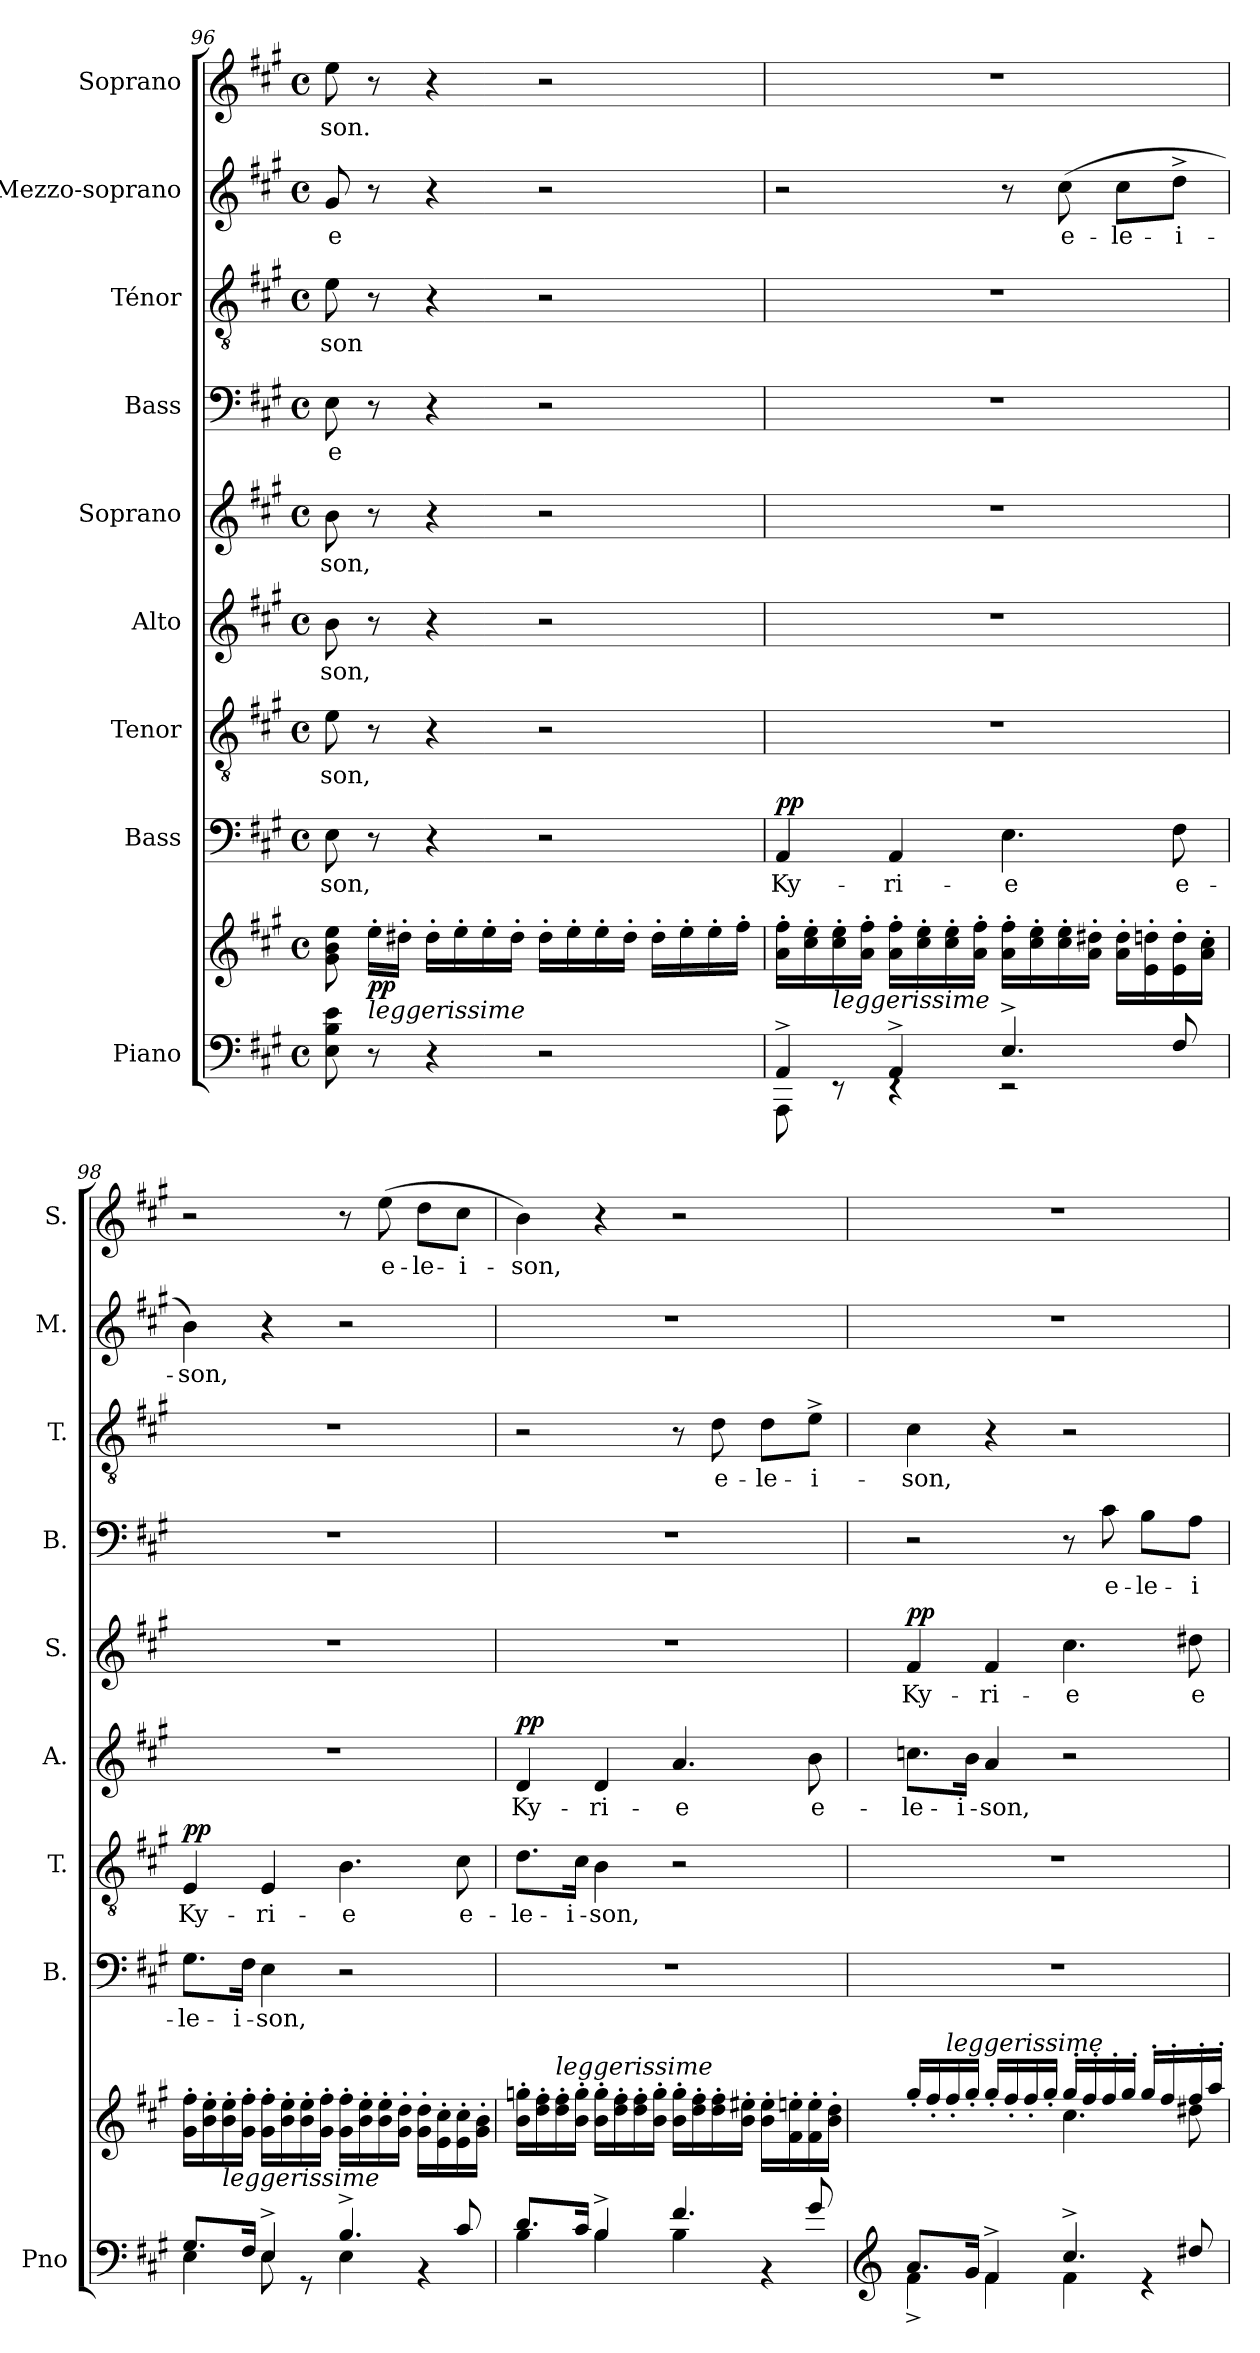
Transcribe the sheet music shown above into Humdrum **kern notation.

**kern	**kern	**dynam	**kern	**text	**dynam	**kern	**text	**dynam	**kern	**text	**dynam	**kern	**text	**dynam	**kern	**text	**kern	**text	**kern	**text	**kern	**text
*part9	*part9	*part9	*part8	*part8	*part8	*part7	*part7	*part7	*part6	*part6	*part6	*part5	*part5	*part5	*part4	*part4	*part3	*part3	*part2	*part2	*part1	*part1
*staff10	*staff9	*staff9/10	*staff8	*staff8	*staff8	*staff7	*staff7	*staff7	*staff6	*staff6	*staff6	*staff5	*staff5	*staff5	*staff4	*staff4	*staff3	*staff3	*staff2	*staff2	*staff1	*staff1
*I"Piano	*	*	*I"Bass	*	*	*I"Tenor	*	*	*I"Alto	*	*	*I"Soprano	*	*	*I"Bass	*	*I"Ténor	*	*I"Mezzo-soprano	*	*I"Soprano	*
*I'Pno	*	*	*I'B.	*	*	*I'T.	*	*	*I'A.	*	*	*I'S.	*	*	*I'B.	*	*I'T.	*	*I'M.	*	*I'S.	*
!!LO:PB:g=z
*clefF4	*clefG2	*	*clefF4	*	*	*clefGv2	*	*	*clefG2	*	*	*clefG2	*	*	*clefF4	*	*clefGv2	*	*clefG2	*	*clefG2	*
*	*	*	*	*	*	*	*	*	*ITrd2c3	*	*	*	*	*	*	*	*	*	*	*	*	*
*k[f#c#g#]	*k[f#c#g#]	*	*k[f#c#g#]	*	*	*k[f#c#g#]	*	*	*k[f#c#g#d#a#e#]	*	*	*k[f#c#g#]	*	*	*k[f#c#g#]	*	*k[f#c#g#]	*	*k[f#c#g#]	*	*k[f#c#g#]	*
*M4/4	*M4/4	*	*M4/4	*	*	*M4/4	*	*	*M4/4	*	*	*M4/4	*	*	*M4/4	*	*M4/4	*	*M4/4	*	*M4/4	*
*met(c)	*met(c)	*	*met(c)	*	*	*met(c)	*	*	*met(c)	*	*	*met(c)	*	*	*met(c)	*	*met(c)	*	*met(c)	*	*met(c)	*
=96	=96	=96	=96	=96	=96	=96	=96	=96	=96	=96	=96	=96	=96	=96	=96	=96	=96	=96	=96	=96	=96	=96
8E\ 8B\ 8e\	8g#\ 8b\ 8ee\	.	8E\	-son,	.	8e\	-son,	.	8g#i\	-son,	.	8b\	-son,	.	8E\	-e	8e\	-son	8g#/	-e	8ee\	-son.
!	!LO:TX:b:i:t=leggerissime	!	!	!	!	!	!	!	!	!	!	!	!	!	!	!	!	!	!	!	!	!
!	!	!LO:DY:b	!	!	!	!	!	!	!	!	!	!	!	!	!	!	!	!	!	!	!	!
8r	16ee'\LL	pp	8r	.	.	8r	.	.	8r	.	.	8r	.	.	8r	.	8r	.	8r	.	8r	.
.	16dd#X'\JJ	.	.	.	.	.	.	.	.	.	.	.	.	.	.	.	.	.	.	.	.	.
4r	16dd#'\LL	.	4r	.	.	4r	.	.	4r	.	.	4r	.	.	4r	.	4r	.	4r	.	4r	.
.	16ee'\	.	.	.	.	.	.	.	.	.	.	.	.	.	.	.	.	.	.	.	.	.
.	16ee'\	.	.	.	.	.	.	.	.	.	.	.	.	.	.	.	.	.	.	.	.	.
.	16dd#'\JJ	.	.	.	.	.	.	.	.	.	.	.	.	.	.	.	.	.	.	.	.	.
2r	16dd#'\LL	.	2r	.	.	2r	.	.	2r	.	.	2r	.	.	2r	.	2r	.	2r	.	2r	.
.	16ee'\	.	.	.	.	.	.	.	.	.	.	.	.	.	.	.	.	.	.	.	.	.
.	16ee'\	.	.	.	.	.	.	.	.	.	.	.	.	.	.	.	.	.	.	.	.	.
.	16dd#'\JJ	.	.	.	.	.	.	.	.	.	.	.	.	.	.	.	.	.	.	.	.	.
.	16dd#'\LL	.	.	.	.	.	.	.	.	.	.	.	.	.	.	.	.	.	.	.	.	.
.	16ee'\	.	.	.	.	.	.	.	.	.	.	.	.	.	.	.	.	.	.	.	.	.
.	16ee'\	.	.	.	.	.	.	.	.	.	.	.	.	.	.	.	.	.	.	.	.	.
.	16ff#'\JJ	.	.	.	.	.	.	.	.	.	.	.	.	.	.	.	.	.	.	.	.	.
=97	=97	=97	=97	=97	=97	=97	=97	=97	=97	=97	=97	=97	=97	=97	=97	=97	=97	=97	=97	=97	=97	=97
*^	*	*	*	*	*	*	*	*	*	*	*	*	*	*	*	*	*	*	*	*	*	*
!	!	!	!	!	!	!LO:DY:a	!	!	!	!	!	!	!	!	!	!	!	!	!	!	!	!	!
4AA^/	8AAA\	16a\' 16ff#\'LL	.	4AA/	Ky-	pp	1r	.	.	1r	.	.	1r	.	.	1r	.	1r	.	2r	.	1r	.
.	.	16cc#\' 16ee\'	.	.	.	.	.	.	.	.	.	.	.	.	.	.	.	.	.	.	.	.	.
!	!	!LO:TX:b:i:t=leggerissime	!	!	!	!	!	!	!	!	!	!	!	!	!	!	!	!	!	!	!	!	!
.	8rEE	16cc#\' 16ee\'	.	.	.	.	.	.	.	.	.	.	.	.	.	.	.	.	.	.	.	.	.
.	.	16a\' 16ff#\'JJ	.	.	.	.	.	.	.	.	.	.	.	.	.	.	.	.	.	.	.	.	.
4AA^/	4rEE	16a\' 16ff#\'LL	.	4AA/	-ri-	.	.	.	.	.	.	.	.	.	.	.	.	.	.	.	.	.	.
.	.	16cc#\' 16ee\'	.	.	.	.	.	.	.	.	.	.	.	.	.	.	.	.	.	.	.	.	.
.	.	16cc#\' 16ee\'	.	.	.	.	.	.	.	.	.	.	.	.	.	.	.	.	.	.	.	.	.
.	.	16a\' 16ff#\'JJ	.	.	.	.	.	.	.	.	.	.	.	.	.	.	.	.	.	.	.	.	.
4.E^/	2rEE	16a\' 16ff#\'LL	.	4.E\	-e	.	.	.	.	.	.	.	.	.	.	.	.	.	.	8r	.	.	.
.	.	16cc#\' 16ee\'	.	.	.	.	.	.	.	.	.	.	.	.	.	.	.	.	.	.	.	.	.
.	.	16cc#\' 16ee\'	.	.	.	.	.	.	.	.	.	.	.	.	.	.	.	.	.	(8cc#\	e-	.	.
.	.	16a\' 16dd#X\'JJ	.	.	.	.	.	.	.	.	.	.	.	.	.	.	.	.	.	.	.	.	.
.	.	16a\' 16dd#\'LL	.	.	.	.	.	.	.	.	.	.	.	.	.	.	.	.	.	8cc#\L	-le-	.	.
.	.	16e\' 16ddn\'	.	.	.	.	.	.	.	.	.	.	.	.	.	.	.	.	.	.	.	.	.
8F#/	.	16e\' 16dd\'	.	8F#\	e-	.	.	.	.	.	.	.	.	.	.	.	.	.	.	8dd^\J	-i-	.	.
.	.	16a\' 16cc#\'JJ	.	.	.	.	.	.	.	.	.	.	.	.	.	.	.	.	.	.	.	.	.
=98	=98	=98	=98	=98	=98	=98	=98	=98	=98	=98	=98	=98	=98	=98	=98	=98	=98	=98	=98	=98	=98	=98	=98
!	!	!	!	!	!	!	!	!	!LO:DY:a	!	!	!	!	!	!	!	!	!	!	!	!	!	!
8.G#/L	4E\	16g#\' 16ff#\'LL	.	8.G#\L	-le-	.	4E/	Ky-	pp	1r	.	.	1r	.	.	1r	.	1r	.	4b\)	-son,	2r	.
.	.	16b\' 16ee\'	.	.	.	.	.	.	.	.	.	.	.	.	.	.	.	.	.	.	.	.	.
!	!	!LO:TX:b:i:t=leggerissime	!	!	!	!	!	!	!	!	!	!	!	!	!	!	!	!	!	!	!	!	!
.	.	16b\' 16ee\'	.	.	.	.	.	.	.	.	.	.	.	.	.	.	.	.	.	.	.	.	.
16F#/Jk	.	16g#\' 16ff#\'JJ	.	16F#\Jk	-i-	.	.	.	.	.	.	.	.	.	.	.	.	.	.	.	.	.	.
4E^/	8E\	16g#\' 16ff#\'LL	.	4E\	-son,	.	4E/	-ri-	.	.	.	.	.	.	.	.	.	.	.	4r	.	.	.
.	.	16b\' 16ee\'	.	.	.	.	.	.	.	.	.	.	.	.	.	.	.	.	.	.	.	.	.
.	8r	16b\' 16ee\'	.	.	.	.	.	.	.	.	.	.	.	.	.	.	.	.	.	.	.	.	.
.	.	16g#\' 16ff#\'JJ	.	.	.	.	.	.	.	.	.	.	.	.	.	.	.	.	.	.	.	.	.
4.B^/	4E\	16g#\' 16ff#\'LL	.	2r	.	.	4.B\	-e	.	.	.	.	.	.	.	.	.	.	.	2r	.	8r	.
.	.	16b\' 16ee\'	.	.	.	.	.	.	.	.	.	.	.	.	.	.	.	.	.	.	.	.	.
.	.	16b\' 16ee\'	.	.	.	.	.	.	.	.	.	.	.	.	.	.	.	.	.	.	.	(8ee\	e-
.	.	16g#\' 16dd\'JJ	.	.	.	.	.	.	.	.	.	.	.	.	.	.	.	.	.	.	.	.	.
.	4r	16g#\' 16dd\'LL	.	.	.	.	.	.	.	.	.	.	.	.	.	.	.	.	.	.	.	8dd\L	-le-
.	.	16e\' 16cc#\'	.	.	.	.	.	.	.	.	.	.	.	.	.	.	.	.	.	.	.	.	.
8c#/	.	16e\' 16cc#\'	.	.	.	.	8c#\	e-	.	.	.	.	.	.	.	.	.	.	.	.	.	8cc#\J	-i-
.	.	16g#\' 16b\'JJ	.	.	.	.	.	.	.	.	.	.	.	.	.	.	.	.	.	.	.	.	.
!!LO:PB:g=z
=99	=99	=99	=99	=99	=99	=99	=99	=99	=99	=99	=99	=99	=99	=99	=99	=99	=99	=99	=99	=99	=99	=99	=99
!	!	!	!	!	!	!	!	!	!	!	!	!LO:DY:a	!	!	!	!	!	!	!	!	!	!	!
8.d/L	4B\	16b\' 16ggn\'LL	.	1r	.	.	8.d\L	-le-	.	4Bi/	Ky-	pp	1r	.	.	1r	.	2r	.	1r	.	4b\)	-son,
.	.	16dd\' 16ff#\'	.	.	.	.	.	.	.	.	.	.	.	.	.	.	.	.	.	.	.	.	.
!	!	!LO:TX:a:i:t=leggerissime	!	!	!	!	!	!	!	!	!	!	!	!	!	!	!	!	!	!	!	!	!
.	.	16dd\' 16ff#\'	.	.	.	.	.	.	.	.	.	.	.	.	.	.	.	.	.	.	.	.	.
16c#/Jk	.	16b\' 16gg\'JJ	.	.	.	.	16c#\Jk	-i-	.	.	.	.	.	.	.	.	.	.	.	.	.	.	.
4B^/	4B\	16b\' 16gg\'LL	.	.	.	.	4B\	-son,	.	4Bi/	-ri-	.	.	.	.	.	.	.	.	.	.	4r	.
.	.	16dd\' 16ff#\'	.	.	.	.	.	.	.	.	.	.	.	.	.	.	.	.	.	.	.	.	.
.	.	16dd\' 16ff#\'	.	.	.	.	.	.	.	.	.	.	.	.	.	.	.	.	.	.	.	.	.
.	.	16b\' 16gg\'JJ	.	.	.	.	.	.	.	.	.	.	.	.	.	.	.	.	.	.	.	.	.
4.f#/	4B\	16b\' 16gg\'LL	.	.	.	.	2r	.	.	4.f#i/	-e	.	.	.	.	.	.	8r	.	.	.	2r	.
.	.	16dd\' 16ff#\'	.	.	.	.	.	.	.	.	.	.	.	.	.	.	.	.	.	.	.	.	.
.	.	16dd\' 16ff#\'	.	.	.	.	.	.	.	.	.	.	.	.	.	.	.	8d\	e-	.	.	.	.
.	.	16b\' 16ee#X\'JJ	.	.	.	.	.	.	.	.	.	.	.	.	.	.	.	.	.	.	.	.	.
.	4r	16b\' 16ee#\'LL	.	.	.	.	.	.	.	.	.	.	.	.	.	.	.	8d\L	-le-	.	.	.	.
.	.	16f#\' 16een\'	.	.	.	.	.	.	.	.	.	.	.	.	.	.	.	.	.	.	.	.	.
8g#/	.	16f#\' 16ee\'	.	.	.	.	.	.	.	8g#i\	e-	.	.	.	.	.	.	8e^\J	-i-	.	.	.	.
.	.	16b\' 16dd\'JJ	.	.	.	.	.	.	.	.	.	.	.	.	.	.	.	.	.	.	.	.	.
=100	=100	=100	=100	=100	=100	=100	=100	=100	=100	=100	=100	=100	=100	=100	=100	=100	=100	=100	=100	=100	=100	=100	=100
*clefG2	*	*	*	*	*	*	*	*	*	*	*	*	*	*	*	*	*	*	*	*	*	*	*
*	*	*^	*	*	*	*	*	*	*	*	*	*	*	*	*	*	*	*	*	*	*	*	*
!	!	!	!	!	!	!	!	!	!	!	!	!	!	!	!	!LO:DY:a	!	!	!	!	!	!	!	!
8.a/L	4f#^\	16gg#'/LL	2ryy	.	1r	.	.	1r	.	.	8.ani\L	-le-	.	4f#/	Ky-	pp	2r	.	4c#\	-son,	1r	.	1r	.
.	.	16ff#'/	.	.	.	.	.	.	.	.	.	.	.	.	.	.	.	.	.	.	.	.	.	.
!	!	!LO:TX:a:i:t=leggerissime	!	!	!	!	!	!	!	!	!	!	!	!	!	!	!	!	!	!	!	!	!	!
.	.	16ff#'/	.	.	.	.	.	.	.	.	.	.	.	.	.	.	.	.	.	.	.	.	.	.
16g#/Jk	.	16gg#'/JJ	.	.	.	.	.	.	.	.	16g#i\Jk	-i-	.	.	.	.	.	.	.	.	.	.	.	.
4f#^/	4f#\	16gg#'/LL	.	.	.	.	.	.	.	.	4f#i/	-son,	.	4f#/	-ri-	.	.	.	4r	.	.	.	.	.
.	.	16ff#'/	.	.	.	.	.	.	.	.	.	.	.	.	.	.	.	.	.	.	.	.	.	.
.	.	16ff#'/	.	.	.	.	.	.	.	.	.	.	.	.	.	.	.	.	.	.	.	.	.	.
.	.	16gg#'/JJ	.	.	.	.	.	.	.	.	.	.	.	.	.	.	.	.	.	.	.	.	.	.
4.cc#^/	4f#\	16gg#'/LL	4.cc#\	.	.	.	.	.	.	.	2r	.	.	4.cc#\	-e	.	8r	.	2r	.	.	.	.	.
.	.	16ff#'/	.	.	.	.	.	.	.	.	.	.	.	.	.	.	.	.	.	.	.	.	.	.
.	.	16ff#'/	.	.	.	.	.	.	.	.	.	.	.	.	.	.	8c#\	e-	.	.	.	.	.	.
.	.	16gg#'/JJ	.	.	.	.	.	.	.	.	.	.	.	.	.	.	.	.	.	.	.	.	.	.
.	4r	16gg#'/LL	.	.	.	.	.	.	.	.	.	.	.	.	.	.	8B\L	-le-	.	.	.	.	.	.
.	.	16ff#'/	.	.	.	.	.	.	.	.	.	.	.	.	.	.	.	.	.	.	.	.	.	.
8dd#X/	.	16ff#'/	8dd#X\	.	.	.	.	.	.	.	.	.	.	8dd#X\	e-	.	8A\J	-i-	.	.	.	.	.	.
.	.	16aa'/JJ	.	.	.	.	.	.	.	.	.	.	.	.	.	.	.	.	.	.	.	.	.	.
*v	*v	*	*	*	*	*	*	*	*	*	*	*	*	*	*	*	*	*	*	*	*	*	*	*
*	*v	*v	*	*	*	*	*	*	*	*	*	*	*	*	*	*	*	*	*	*	*	*	*
=	=	=	=	=	=	=	=	=	=	=	=	=	=	=	=	=	=	=	=	=	=	=
*-	*-	*-	*-	*-	*-	*-	*-	*-	*-	*-	*-	*-	*-	*-	*-	*-	*-	*-	*-	*-	*-	*-
